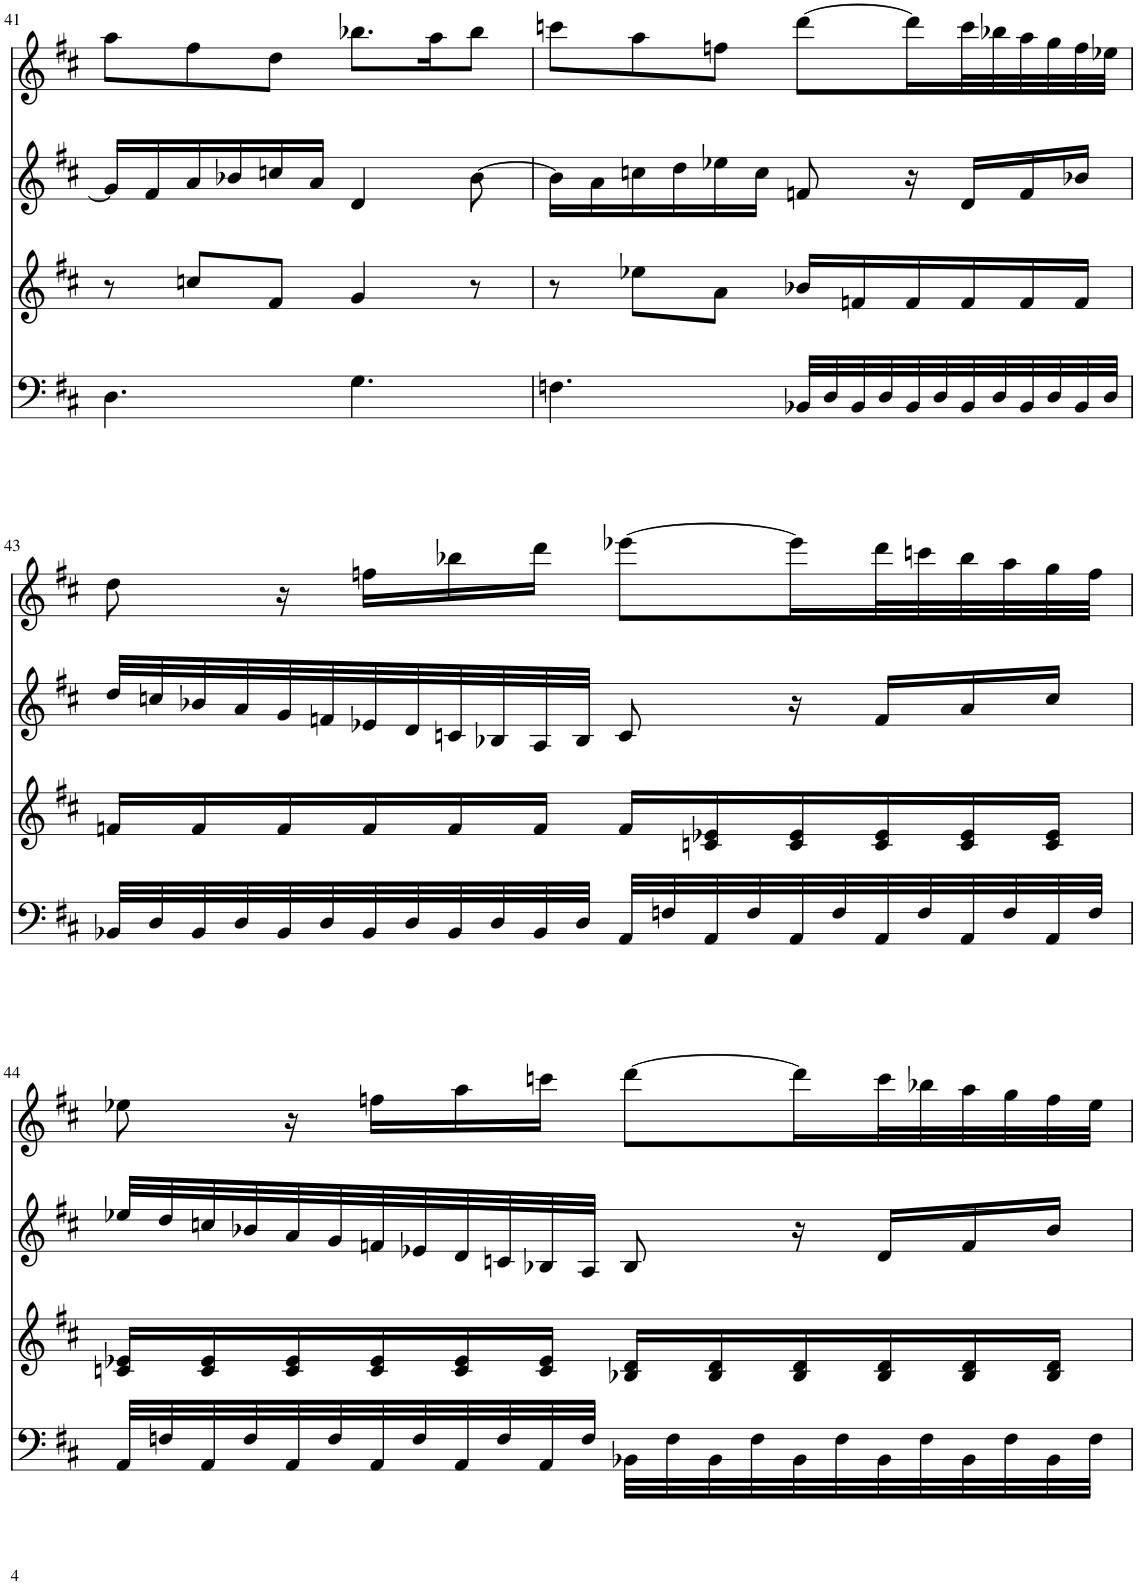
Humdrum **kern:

**kern	**kern	**kern	**kern
*part4	*part3	*part2	*part1
*staff4	*staff3	*staff2	*staff1
*I"Violoncello	*I"Viola	*I"Violin	*I"Violin
*I'Vc	*I'Vla	*I'Vln	*I'Vln
!!LO:PB:g=z
*clefF4	*clefG2	*clefG2	*clefG2
*k[f#c#]	*k[f#c#]	*k[f#c#]	*k[f#c#]
*M6/8	*M6/8	*M6/8	*M6/8
=41	=41	=41	=41
4.D\	8r	16g/LL]	8aa\L
.	.	16f#/	.
.	8ccn/L	16a/	8ff#\
.	.	16b-X/	.
.	8f#/J	16ccn/	8dd\J
.	.	16a/JJ	.
4.G\	4g/	4d/	8.bb-X\L
.	.	.	16aa\K
.	8r	[8b-\	8bb-\J
=42	=42	=42	=42
4.Fn\	8r	16b-\LL]	8cccn\L
.	.	16a\	.
.	8ee-X\L	16ccn\	8aa\
.	.	16dd\	.
.	8a\J	16ee-X\	8ffn\J
.	.	16cc\JJ	.
32BB-X/LLL	16b-X/LL	8fn/	[8ddd\L
32D/	.	.	.
32BB-/	16fn/	.	.
32D/	.	.	.
32BB-/	16f/	16r	16ddd\L]
32D/	.	.	.
32BB-/	16f/	16d/LL	32ccc\L
32D/	.	.	32bb-X\
32BB-/	16f/	16f/	32aa\
32D/	.	.	32gg\
32BB-/	16f/JJ	16b-X/JJ	32ff\
32D/JJJ	.	.	32ee-X\JJJ
!!LO:LB:g=z
=43	=43	=43	=43
32BB-X/LLL	16fn/LL	32dd/LLL	8dd\
32D/	.	32ccn/	.
32BB-/	16f/	32b-X/	.
32D/	.	32a/	.
32BB-/	16f/	32g/	16r
32D/	.	32fn/	.
32BB-/	16f/	32e-X/	16ffn\LL
32D/	.	32d/	.
32BB-/	16f/	32cn/	16bb-X\
32D/	.	32B-X/	.
32BB-/	16f/JJ	32A/	16ddd\JJ
32D/JJJ	.	32B-/JJJ	.
32AA/LLL	16f/LL	8c/	[8eee-X\L
32Fn/	.	.	.
32AA/	16cn/ 16e-X/	.	.
32F/	.	.	.
32AA/	16c/ 16e-/	16r	16eee-\L]
32F/	.	.	.
32AA/	16c/ 16e-/	16f/LL	32ddd\L
32F/	.	.	32cccn\
32AA/	16c/ 16e-/	16a/	32bb-\
32F/	.	.	32aa\
32AA/	16c/ 16e-/JJ	16cc/JJ	32gg\
32F/JJJ	.	.	32ff\JJJ
!!LO:LB:g=z
=44	=44	=44	=44
32AA/LLL	16cn/ 16e-X/LL	32ee-X/LLL	8ee-X\
32Fn/	.	32dd/	.
32AA/	16c/ 16e-/	32ccn/	.
32F/	.	32b-X/	.
32AA/	16c/ 16e-/	32a/	16r
32F/	.	32g/	.
32AA/	16c/ 16e-/	32fn/	16ffn\LL
32F/	.	32e-X/	.
32AA/	16c/ 16e-/	32d/	16aa\
32F/	.	32cn/	.
32AA/	16c/ 16e-/JJ	32B-X/	16cccn\JJ
32F/JJJ	.	32A/JJJ	.
32BB-X\LLL	16B-X/ 16d/LL	8B-/	[8ddd\L
32F\	.	.	.
32BB-\	16B-/ 16d/	.	.
32F\	.	.	.
32BB-\	16B-/ 16d/	16r	16ddd\L]
32F\	.	.	.
32BB-\	16B-/ 16d/	16d/LL	32ccc\L
32F\	.	.	32bb-X\
32BB-\	16B-/ 16d/	16f/	32aa\
32F\	.	.	32gg\
32BB-\	16B-/ 16d/JJ	16b-/JJ	32ff\
32F\JJJ	.	.	32ee-\JJJ
=	=	=	=
*-	*-	*-	*-
